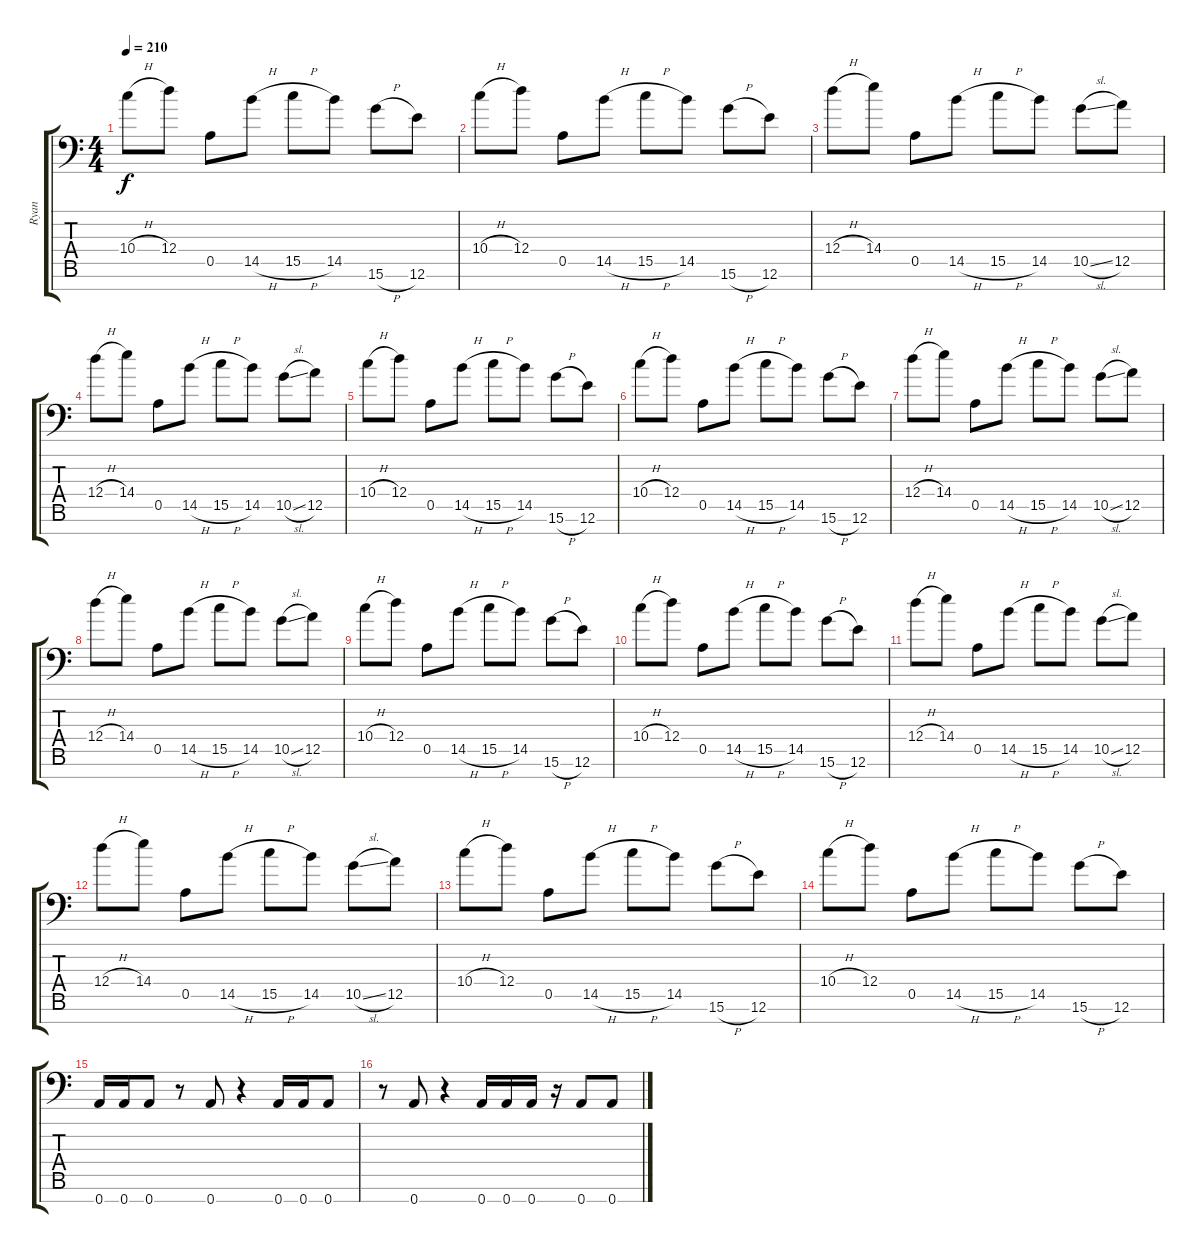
\track ("Ryan" "Ryan") {instrument acousticguitarsteel}
\staff {score tabs}
\tuning (E4 B3 Gb3 D3 A2 E2 A1) {hide}
\ts (4 4)
\tempo 210
\clef f4
\ks aminor
10.4{h}.8{dy f} 12.4.8 0.5.8 14.5{h}.8 15.5{h}.8 14.5.8 15.6{h}.8 12.6.8 |
10.4{h}.8 12.4.8 0.5.8 14.5{h}.8 15.5{h}.8 14.5.8 15.6{h}.8 12.6.8 |
12.4{h}.8 14.4.8 0.5.8 14.5{h}.8 15.5{h}.8 14.5.8 10.5{sl}.8 12.5.8 |
12.4{h}.8 14.4.8 0.5.8 14.5{h}.8 15.5{h}.8 14.5.8 10.5{sl}.8 12.5.8 |
10.4{h}.8 12.4.8 0.5.8 14.5{h}.8 15.5{h}.8 14.5.8 15.6{h}.8 12.6.8 |
10.4{h}.8 12.4.8 0.5.8 14.5{h}.8 15.5{h}.8 14.5.8 15.6{h}.8 12.6.8 |
12.4{h}.8 14.4.8 0.5.8 14.5{h}.8 15.5{h}.8 14.5.8 10.5{sl}.8 12.5.8 |
12.4{h}.8 14.4.8 0.5.8 14.5{h}.8 15.5{h}.8 14.5.8 10.5{sl}.8 12.5.8 |
10.4{h}.8 12.4.8 0.5.8 14.5{h}.8 15.5{h}.8 14.5.8 15.6{h}.8 12.6.8 |
10.4{h}.8 12.4.8 0.5.8 14.5{h}.8 15.5{h}.8 14.5.8 15.6{h}.8 12.6.8 |
12.4{h}.8 14.4.8 0.5.8 14.5{h}.8 15.5{h}.8 14.5.8 10.5{sl}.8 12.5.8 |
12.4{h}.8 14.4.8 0.5.8 14.5{h}.8 15.5{h}.8 14.5.8 10.5{sl}.8 12.5.8 |
10.4{h}.8 12.4.8 0.5.8 14.5{h}.8 15.5{h}.8 14.5.8 15.6{h}.8 12.6.8 |
10.4{h}.8 12.4.8 0.5.8 14.5{h}.8 15.5{h}.8 14.5.8 15.6{h}.8 12.6.8 |
0.7.16 0.7.16 0.7.8 r.8 0.7.8 r.4 0.7.16 0.7.16 0.7.8 |
r.8 0.7.8 r.4 0.7.16 0.7.16 0.7.16 r.16 0.7.8 0.7.8
